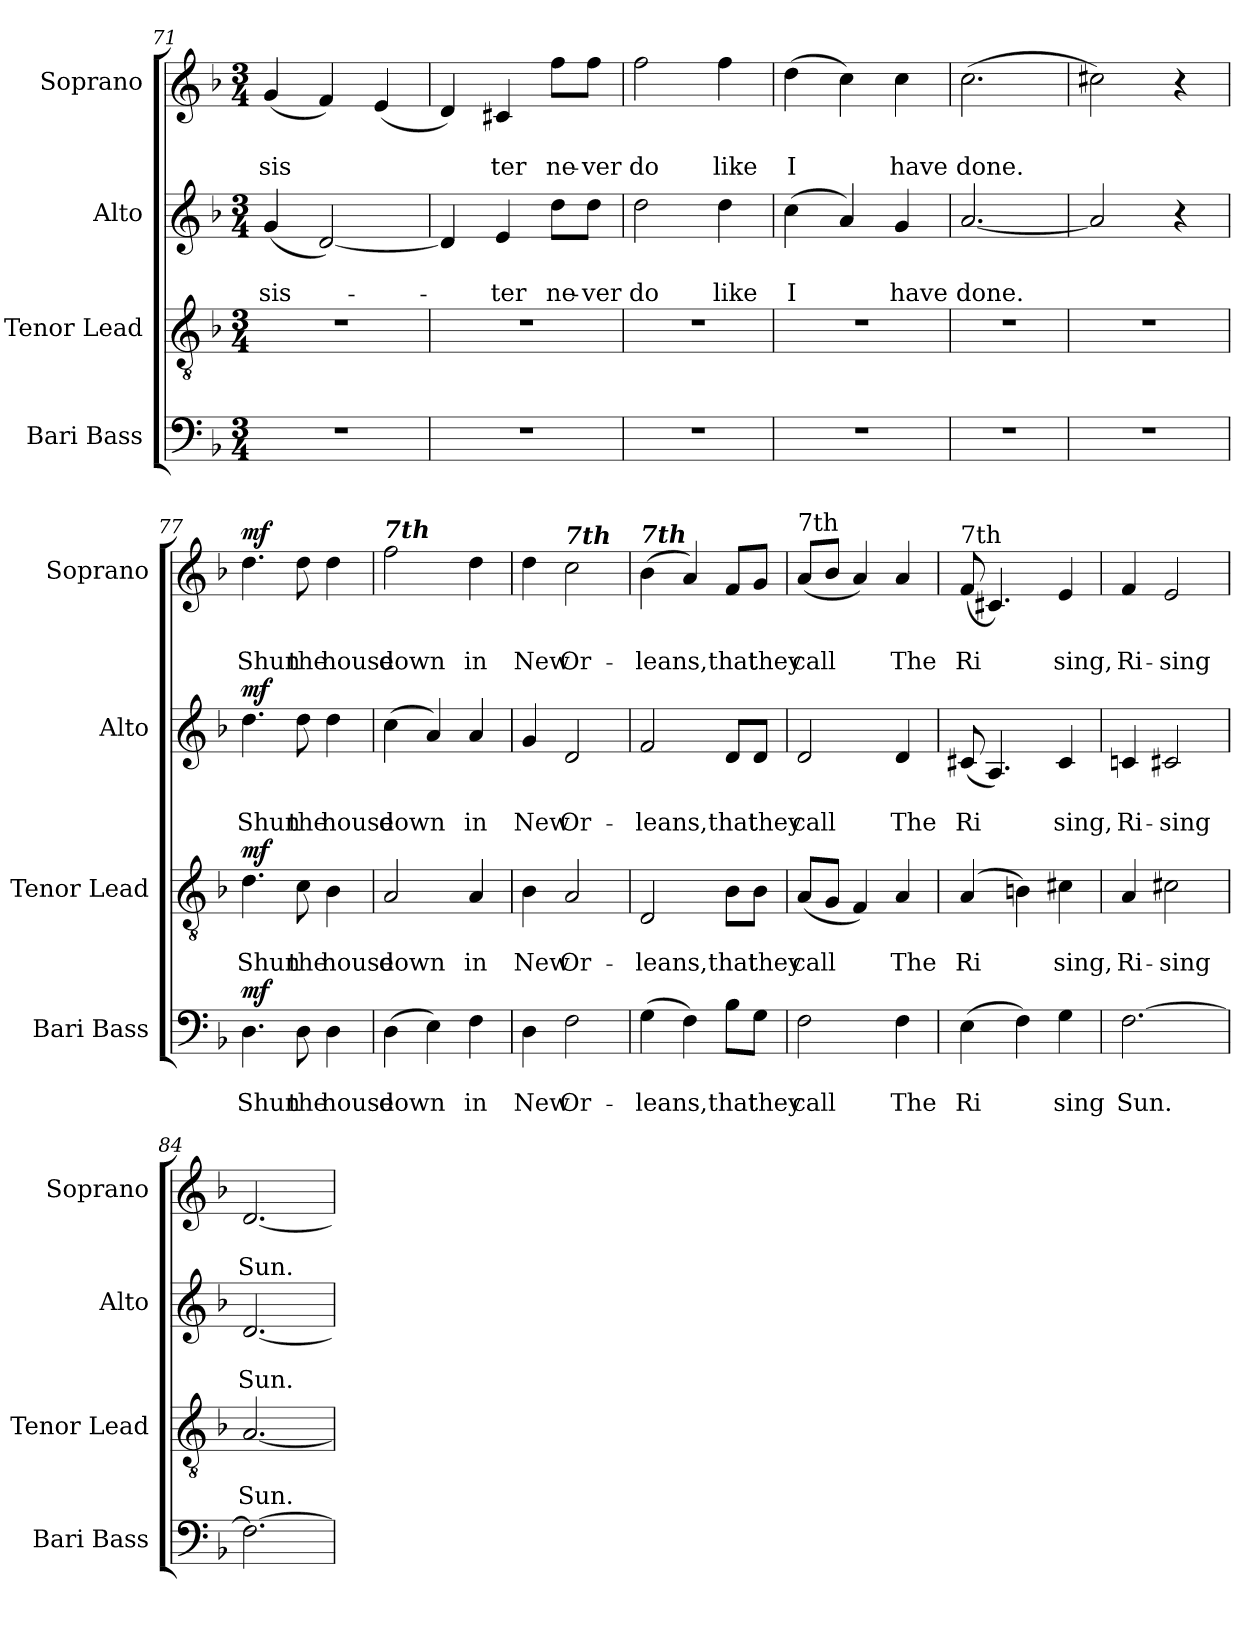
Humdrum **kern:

**kern	**text	**text	**dynam	**kern	**text	**text	**dynam	**kern	**text	**text	**dynam	**kern	**text	**text	**dynam
*part4	*part4	*part4	*part4	*part3	*part3	*part3	*part3	*part2	*part2	*part2	*part2	*part1	*part1	*part1	*part1
*staff4	*staff4	*staff4	*staff4	*staff3	*staff3	*staff3	*staff3	*staff2	*staff2	*staff2	*staff2	*staff1	*staff1	*staff1	*staff1
*I"Bari Bass	*	*	*	*I"Tenor Lead	*	*	*	*I"Alto	*	*	*	*I"Soprano	*	*	*
*I'Bari Bass	*	*	*	*I'Tenor  Lead	*	*	*	*I'Alto	*	*	*	*I'Soprano	*	*	*
*clefF4	*	*	*	*clefGv2	*	*	*	*clefG2	*	*	*	*clefG2	*	*	*
*k[b-]	*	*	*	*k[b-]	*	*	*	*k[b-]	*	*	*	*k[b-]	*	*	*
*M3/4	*	*	*	*M3/4	*	*	*	*M3/4	*	*	*	*M3/4	*	*	*
=71	=71	=71	=71	=71	=71	=71	=71	=71	=71	=71	=71	=71	=71	=71	=71
2.r	.	.	.	2.r	.	.	.	(4g/	.	-sis-	.	(4g/	.	-sis	.
.	.	.	.	.	.	.	.	[2d/)	.	.	.	4f/)	.	.	.
.	.	.	.	.	.	.	.	.	.	.	.	(4e/	.	.	.
=72	=72	=72	=72	=72	=72	=72	=72	=72	=72	=72	=72	=72	=72	=72	=72
2.r	.	.	.	2.r	.	.	.	4d/]	.	.	.	4d/)	.	.	.
.	.	.	.	.	.	.	.	4e/	.	ter	.	4c#X/	.	ter	.
.	.	.	.	.	.	.	.	8dd\L	.	ne-	.	8ff\L	.	ne-	.
.	.	.	.	.	.	.	.	8dd\J	.	-ver	.	8ff\J	.	-ver	.
!!LO:LB:g=z
=73	=73	=73	=73	=73	=73	=73	=73	=73	=73	=73	=73	=73	=73	=73	=73
2.r	.	.	.	2.r	.	.	.	2dd\	.	do	.	2ff\	.	do	.
.	.	.	.	.	.	.	.	4dd\	.	like	.	4ff\	.	like	.
=74	=74	=74	=74	=74	=74	=74	=74	=74	=74	=74	=74	=74	=74	=74	=74
2.r	.	.	.	2.r	.	.	.	(4cc\	.	I	.	(4dd\	.	I	.
.	.	.	.	.	.	.	.	4a/)	.	.	.	4cc\)	.	.	.
.	.	.	.	.	.	.	.	4g/	.	have	.	4cc\	.	have	.
=75	=75	=75	=75	=75	=75	=75	=75	=75	=75	=75	=75	=75	=75	=75	=75
2.r	.	.	.	2.r	.	.	.	[2.a/	.	done.	.	(2.cc\	.	done.	.
=76	=76	=76	=76	=76	=76	=76	=76	=76	=76	=76	=76	=76	=76	=76	=76
2.r	.	.	.	2.r	.	.	.	2a/]	.	.	.	2cc#X\)	.	.	.
.	.	.	.	.	.	.	.	4r	.	.	.	4r	.	.	.
=77	=77	=77	=77	=77	=77	=77	=77	=77	=77	=77	=77	=77	=77	=77	=77
!	!	!	!LO:DY:a	!	!	!	!LO:DY:a	!	!	!	!LO:DY:a	!	!	!	!LO:DY:a
4.D\	.	Shun	mf	4.d\	.	Shun	mf	4.dd\	.	Shun	mf	4.dd\	.	Shun	mf
8D\	.	the	.	8c\	.	the	.	8dd\	.	the	.	8dd\	.	the	.
4D\	.	house	.	4B-\	.	house	.	4dd\	.	house	.	4dd\	.	house	.
=78	=78	=78	=78	=78	=78	=78	=78	=78	=78	=78	=78	=78	=78	=78	=78
!	!	!	!	!	!	!	!	!	!	!	!	!LO:TX:a:Bi:t=7th	!	!	!
(4D\	.	down	.	2A/	.	down	.	(4cc\	.	down	.	2ff\	.	down	.
4E\)	.	.	.	.	.	.	.	4a/)	.	.	.	.	.	.	.
4F\	.	in	.	4A/	.	in	.	4a/	.	in	.	4dd\	.	in	.
=79	=79	=79	=79	=79	=79	=79	=79	=79	=79	=79	=79	=79	=79	=79	=79
4D\	.	New	.	4B-\	.	New	.	4g/	.	New	.	4dd\	.	New	.
!	!	!	!	!	!	!	!	!	!	!	!	!LO:TX:a:Bi:t=7th	!	!	!
2F\	.	Or-	.	2A/	.	Or-	.	2d/	.	Or-	.	2cc\	.	Or-	.
!!LO:PB:g=z
=80	=80	=80	=80	=80	=80	=80	=80	=80	=80	=80	=80	=80	=80	=80	=80
!	!	!	!	!	!	!	!	!	!	!	!	!LO:TX:a:Bi:t=7th	!	!	!
(4G\	.	-leans,	.	2D/	.	-leans,	.	2f/	.	-leans,	.	(4b-\	.	-leans,	.
4F\)	.	.	.	.	.	.	.	.	.	.	.	4a/)	.	.	.
8B-\L	.	that	.	8B-\L	.	that	.	8d/L	.	that	.	8f/L	.	that	.
8G\J	.	they	.	8B-\J	.	they	.	8d/J	.	they	.	8g/J	.	they	.
=81	=81	=81	=81	=81	=81	=81	=81	=81	=81	=81	=81	=81	=81	=81	=81
!	!	!	!	!	!	!	!	!	!	!	!	!LO:TX:a:t=7th	!	!	!
2F\	.	call	.	(8A/L	.	call	.	2d/	.	call	.	(8a/L	.	call	.
.	.	.	.	8G/J	.	.	.	.	.	.	.	8b-/J	.	.	.
.	.	.	.	4F/)	.	.	.	.	.	.	.	4a/)	.	.	.
4F\	.	The	.	4A/	.	The	.	4d/	.	The	.	4a/	.	The	.
=82	=82	=82	=82	=82	=82	=82	=82	=82	=82	=82	=82	=82	=82	=82	=82
!	!	!	!	!	!	!	!	!	!	!	!	!LO:TX:a:t=7th	!	!	!
(4E\	.	Ri	.	(4A/	.	Ri	.	(8c#X/	.	Ri	.	(8f/	.	Ri	.
.	.	.	.	.	.	.	.	4.A/)	.	.	.	4.c#X/)	.	.	.
4F\)	.	.	.	4Bn\)	.	.	.	.	.	.	.	.	.	.	.
4G\	.	sing	.	4c#X\	.	sing,	.	4c#/	.	sing,	.	4e/	.	sing,	.
=83	=83	=83	=83	=83	=83	=83	=83	=83	=83	=83	=83	=83	=83	=83	=83
[2.F\	.	Sun.	.	4A/	.	Ri-	.	4cni/	.	Ri-	.	4f/	.	Ri-	.
.	.	.	.	2c#X\	.	-sing	.	2c#X/	.	-sing	.	2e/	.	-sing	.
=84	=84	=84	=84	=84	=84	=84	=84	=84	=84	=84	=84	=84	=84	=84	=84
2.F\_	.	.	.	[2.A/	.	Sun.	.	[2.d/	.	-Sun.	.	[2.d/	.	Sun.	.
=	=	=	=	=	=	=	=	=	=	=	=	=	=	=	=
*-	*-	*-	*-	*-	*-	*-	*-	*-	*-	*-	*-	*-	*-	*-	*-
